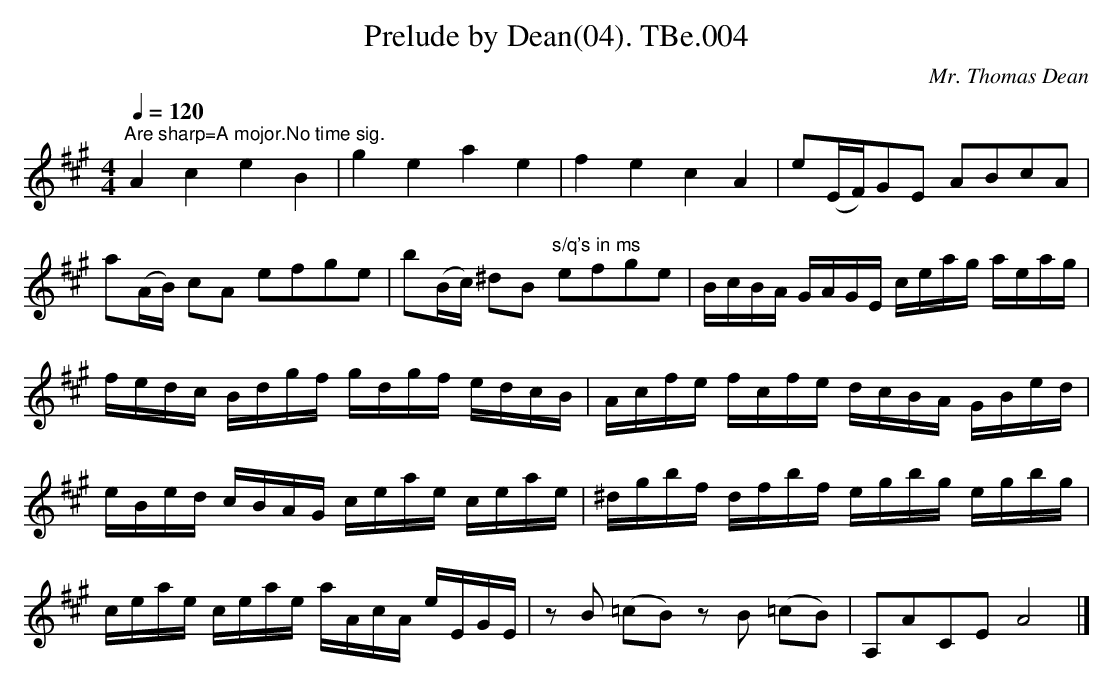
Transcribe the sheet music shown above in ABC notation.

X:1
T:Prelude by Dean(04). TBe.004
M:4/4
L:1/16
Q:1/4=120
C:Mr. Thomas Dean
K:A major
"^Are sharp=A mojor.No time sig."\
A4c4e4B4 | g4e4a4e4 | f4e4c4A4 |\
e2(EF)G2E2 A2B2c2A2 |
a2(AB) c2A2 e2f2g2e2 | b2(Bc) ^d2B2 "^s/q's in ms"e2f2g2e2 |\
BcBA GAGE ceag aeag |
fedc Bdgf gdgf edcB |Acfe fcfe dcBA GBed |
eBed cBAG ceae ceae |^dgbf dfbf egbg egbg |
ceae ceae aAcA eEGE | \
z2B2 (=c2B2) z2B2 (=c2B2) | A,2A2C2E2 A8 |]
